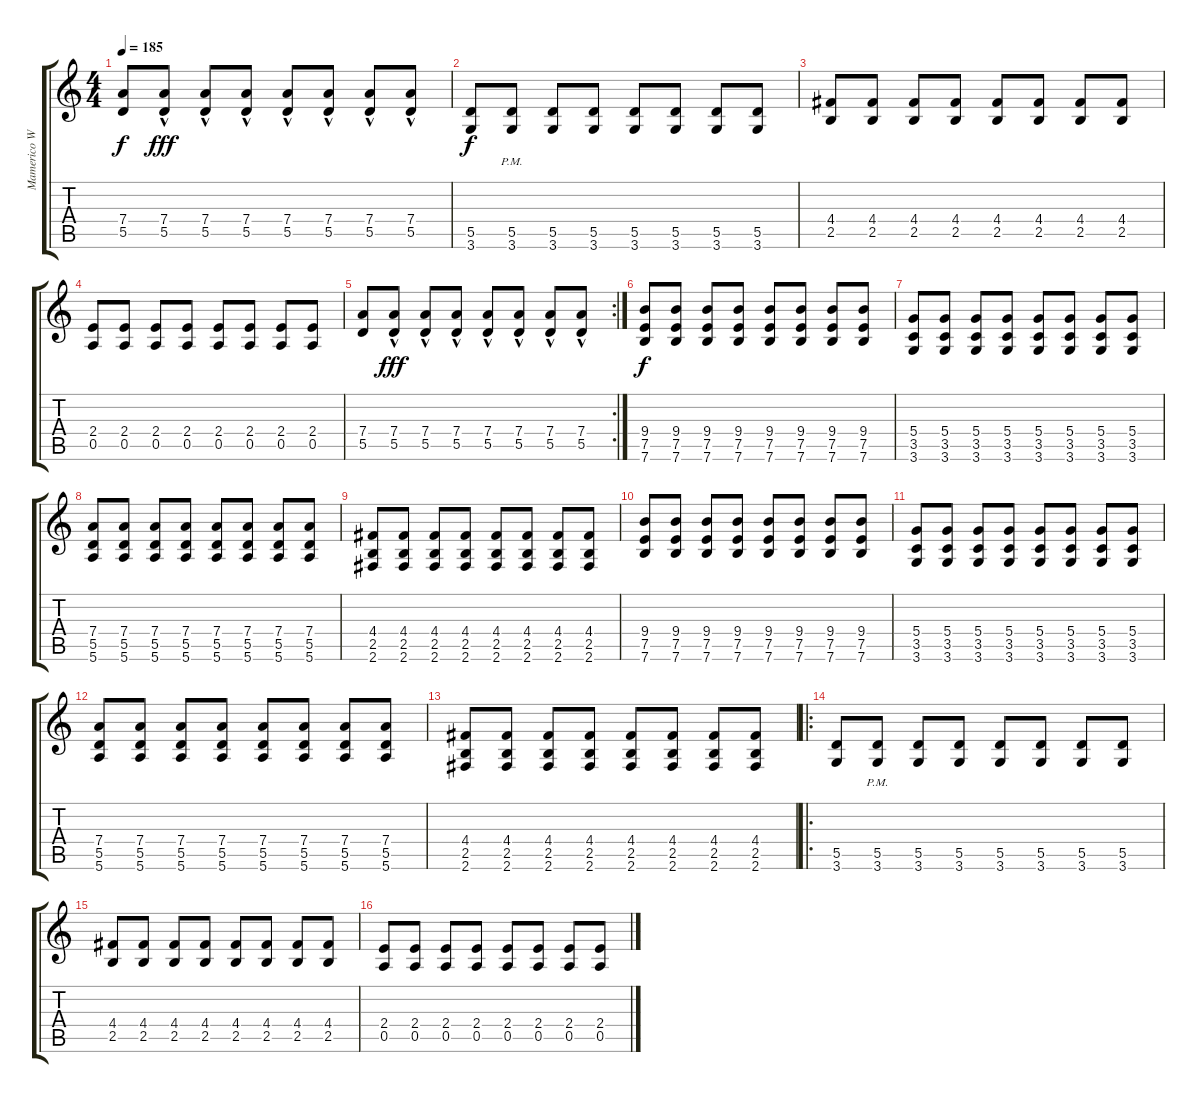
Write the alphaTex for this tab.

\track ("Mamerico Weno pla pene" "Mamerico W") {instrument overdrivenguitar}
\staff {score tabs}
\tuning (E4 B3 G3 D3 A2 E2) {hide}
\ts (4 4)
\tempo 185
\clef g2
\ks c
(7.4 5.5).8{dy f} (7.4{hac} 5.5).8{dy fff} (7.4{hac} 5.5).8 (7.4{hac} 5.5).8 (7.4{hac} 5.5).8 (7.4{hac} 5.5).8 (7.4{hac} 5.5).8 (7.4{hac} 5.5).8 |
(5.5 3.6).8{dy f} (5.5 3.6{pm}).8 (5.5 3.6).8 (5.5 3.6).8 (5.5 3.6).8 (5.5 3.6).8 (5.5 3.6).8 (5.5 3.6).8 |
(4.4 2.5).8 (4.4 2.5).8 (4.4 2.5).8 (4.4 2.5).8 (4.4 2.5).8 (4.4 2.5).8 (4.4 2.5).8 (4.4 2.5).8 |
(2.4 0.5).8 (2.4 0.5).8 (2.4 0.5).8 (2.4 0.5).8 (2.4 0.5).8 (2.4 0.5).8 (2.4 0.5).8 (2.4 0.5).8 |
\rc 2
(7.4 5.5).8 (7.4{hac} 5.5).8{dy fff} (7.4{hac} 5.5).8 (7.4{hac} 5.5).8 (7.4{hac} 5.5).8 (7.4{hac} 5.5).8 (7.4{hac} 5.5).8 (7.4{hac} 5.5).8 |
(9.4 7.5 7.6).8{dy f} (9.4 7.5 7.6).8 (9.4 7.5 7.6).8 (9.4 7.5 7.6).8 (9.4 7.5 7.6).8 (9.4 7.5 7.6).8 (9.4 7.5 7.6).8 (9.4 7.5 7.6).8 |
(5.4 3.5 3.6).8 (5.4 3.5 3.6).8 (5.4 3.5 3.6).8 (5.4 3.5 3.6).8 (5.4 3.5 3.6).8 (5.4 3.5 3.6).8 (5.4 3.5 3.6).8 (5.4 3.5 3.6).8 |
(7.4 5.5 5.6).8 (7.4 5.5 5.6).8 (7.4 5.5 5.6).8 (7.4 5.5 5.6).8 (7.4 5.5 5.6).8 (7.4 5.5 5.6).8 (7.4 5.5 5.6).8 (7.4 5.5 5.6).8 |
(4.4 2.5 2.6).8 (4.4 2.5 2.6).8 (4.4 2.5 2.6).8 (4.4 2.5 2.6).8 (4.4 2.5 2.6).8 (4.4 2.5 2.6).8 (4.4 2.5 2.6).8 (4.4 2.5 2.6).8 |
(9.4 7.5 7.6).8 (9.4 7.5 7.6).8 (9.4 7.5 7.6).8 (9.4 7.5 7.6).8 (9.4 7.5 7.6).8 (9.4 7.5 7.6).8 (9.4 7.5 7.6).8 (9.4 7.5 7.6).8 |
(5.4 3.5 3.6).8 (5.4 3.5 3.6).8 (5.4 3.5 3.6).8 (5.4 3.5 3.6).8 (5.4 3.5 3.6).8 (5.4 3.5 3.6).8 (5.4 3.5 3.6).8 (5.4 3.5 3.6).8 |
(7.4 5.5 5.6).8 (7.4 5.5 5.6).8 (7.4 5.5 5.6).8 (7.4 5.5 5.6).8 (7.4 5.5 5.6).8 (7.4 5.5 5.6).8 (7.4 5.5 5.6).8 (7.4 5.5 5.6).8 |
(4.4 2.5 2.6).8 (4.4 2.5 2.6).8 (4.4 2.5 2.6).8 (4.4 2.5 2.6).8 (4.4 2.5 2.6).8 (4.4 2.5 2.6).8 (4.4 2.5 2.6).8 (4.4 2.5 2.6).8 |
\ro
(5.5 3.6).8 (5.5 3.6{pm}).8 (5.5 3.6).8 (5.5 3.6).8 (5.5 3.6).8 (5.5 3.6).8 (5.5 3.6).8 (5.5 3.6).8 |
(4.4 2.5).8 (4.4 2.5).8 (4.4 2.5).8 (4.4 2.5).8 (4.4 2.5).8 (4.4 2.5).8 (4.4 2.5).8 (4.4 2.5).8 |
(2.4 0.5).8 (2.4 0.5).8 (2.4 0.5).8 (2.4 0.5).8 (2.4 0.5).8 (2.4 0.5).8 (2.4 0.5).8 (2.4 0.5).8
